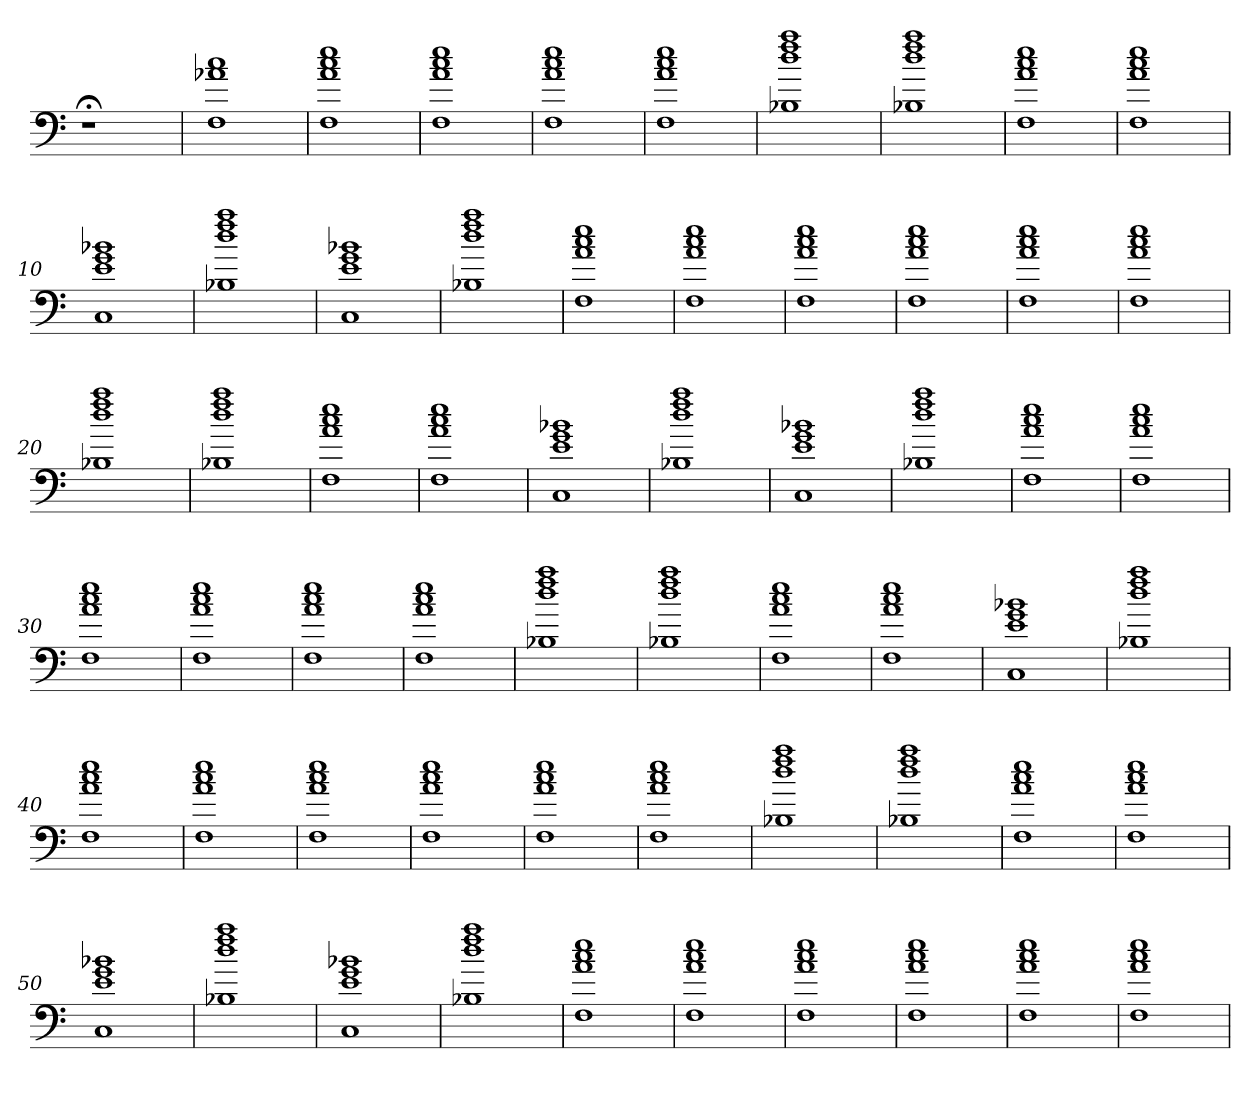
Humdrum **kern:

**kern
*part1
*staff1
=
1r;<
=1
1F 1a-X 1cc
=2
1F 1a 1cc 1ee
=3
1F 1a 1cc 1ee
=4
1F 1a 1cc 1ee
=5
1F 1a 1cc 1ee
=6
1B-X 1dd 1ff 1aa
=7
1B-X 1dd 1ff 1aa
=8
1F 1a 1cc 1ee
=9
1F 1a 1cc 1ee
=10
1C 1e 1g 1b-X
=11
1B-X 1dd 1ff 1aa
=12
1C 1e 1g 1b-X
=13
1B-X 1dd 1ff 1aa
=14
1F 1a 1cc 1ee
=15
1F 1a 1cc 1ee
=16
1F 1a 1cc 1ee
=17
1F 1a 1cc 1ee
=18
1F 1a 1cc 1ee
=19
1F 1a 1cc 1ee
=20
1B-X 1dd 1ff 1aa
=21
1B-X 1dd 1ff 1aa
=22
1F 1a 1cc 1ee
=23
1F 1a 1cc 1ee
=24
1C 1e 1g 1b-X
=25
1B-X 1dd 1ff 1aa
=26
1C 1e 1g 1b-X
=27
1B-X 1dd 1ff 1aa
=28
1F 1a 1cc 1ee
=29
1F 1a 1cc 1ee
=30
1F 1a 1cc 1ee
=31
1F 1a 1cc 1ee
=32
1F 1a 1cc 1ee
=33
1F 1a 1cc 1ee
=34
1B-X 1dd 1ff 1aa
=35
1B-X 1dd 1ff 1aa
=36
1F 1a 1cc 1ee
=37
1F 1a 1cc 1ee
=38
1C 1e 1g 1b-X
=39
1B-X 1dd 1ff 1aa
=40
1F 1a 1cc 1ee
=41
1F 1a 1cc 1ee
=42
1F 1a 1cc 1ee
=43
1F 1a 1cc 1ee
=44
1F 1a 1cc 1ee
=45
1F 1a 1cc 1ee
=46
1B-X 1dd 1ff 1aa
=47
1B-X 1dd 1ff 1aa
=48
1F 1a 1cc 1ee
=49
1F 1a 1cc 1ee
=50
1C 1e 1g 1b-X
=51
1B-X 1dd 1ff 1aa
=52
1C 1e 1g 1b-X
=53
1B-X 1dd 1ff 1aa
=54
1F 1a 1cc 1ee
=55
1F 1a 1cc 1ee
=56
1F 1a 1cc 1ee
=57
1F 1a 1cc 1ee
=58
1F 1a 1cc 1ee
=59
1F 1a 1cc 1ee
=
*-
